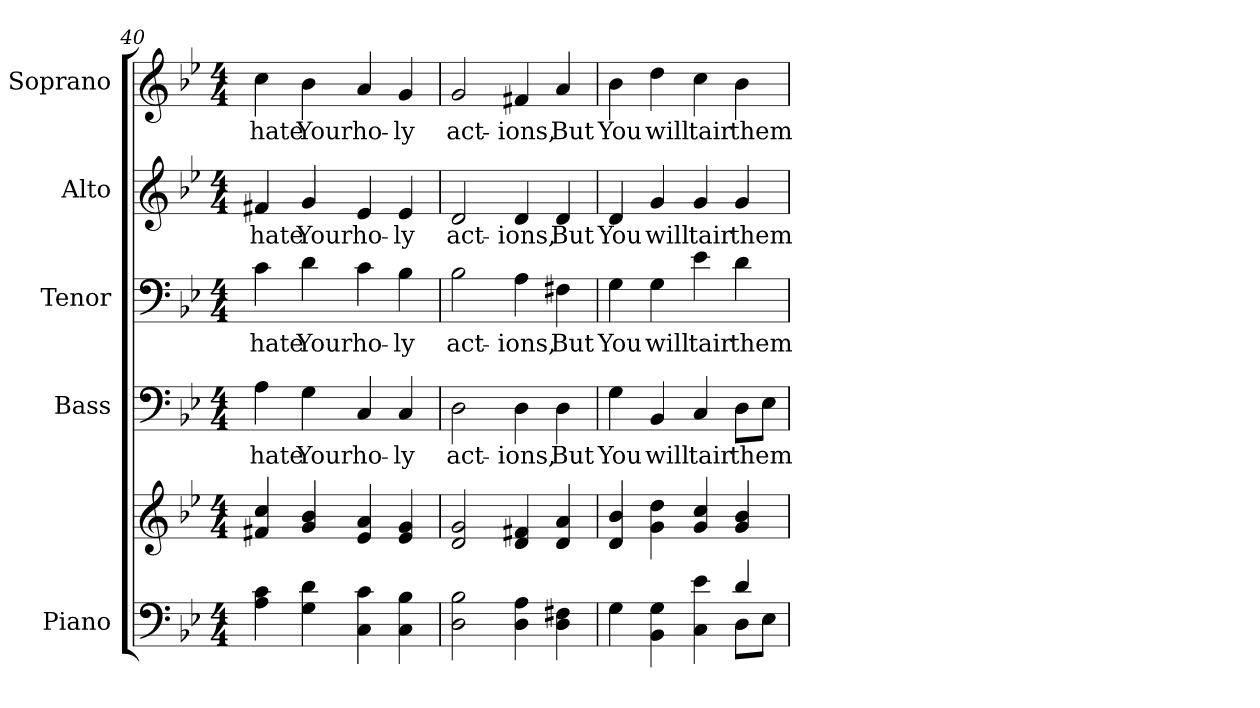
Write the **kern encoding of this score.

**kern	**kern	**kern	**text	**kern	**text	**kern	**text	**kern	**text
*part5	*part5	*part4	*part4	*part3	*part3	*part2	*part2	*part1	*part1
*staff6	*staff5	*staff4	*staff4	*staff3	*staff3	*staff2	*staff2	*staff1	*staff1
*I"Piano	*	*I"Bass	*	*I"Tenor	*	*I"Alto	*	*I"Soprano	*
*I'Pno.	*	*I'B.	*	*I'T.	*	*I'A.	*	*I'S.	*
*clefF4	*clefG2	*clefF4	*	*clefF4	*	*clefG2	*	*clefG2	*
*k[b-e-]	*k[b-e-]	*k[b-e-]	*	*k[b-e-]	*	*k[b-e-]	*	*k[b-e-]	*
*B-:	*B-:	*B-:	*	*B-:	*	*B-:	*	*B-:	*
*M4/4	*M4/4	*M4/4	*	*M4/4	*	*M4/4	*	*M4/4	*
=40	=40	=40	=40	=40	=40	=40	=40	=40	=40
!	!	!	!LO:LY:b:color=#000000	!	!	!	!	!	!
!	!	!	!	!	!LO:LY:b:color=#000000	!	!	!	!
!	!	!	!	!	!	!	!LO:LY:b:color=#000000	!	!
!	!	!	!	!	!	!	!	!	!LO:LY:b:color=#000000
4Ai\ 4ci	4f#Xi/ 4cci	4Ai\	hate	4ci\	hate	4f#Xi/	hate	4cci\	hate
!	!	!	!LO:LY:b:color=#000000	!	!	!	!	!	!
!	!	!	!	!	!LO:LY:b:color=#000000	!	!	!	!
!	!	!	!	!	!	!	!LO:LY:b:color=#000000	!	!
!	!	!	!	!	!	!	!	!	!LO:LY:b:color=#000000
4Gi\ 4di	4gi/ 4b-i	4Gi\	Your	4di\	Your	4gi/	Your	4b-i\	Your
!	!	!	!LO:LY:b:color=#000000	!	!	!	!	!	!
!	!	!	!	!	!LO:LY:b:color=#000000	!	!	!	!
!	!	!	!	!	!	!	!LO:LY:b:color=#000000	!	!
!	!	!	!	!	!	!	!	!	!LO:LY:b:color=#000000
4Ci\ 4ci	4e-i/ 4ai	4Ci/	ho-	4ci\	ho-	4e-i/	ho-	4ai/	ho-
!	!	!	!LO:LY:b:color=#000000	!	!	!	!	!	!
!	!	!	!	!	!LO:LY:b:color=#000000	!	!	!	!
!	!	!	!	!	!	!	!LO:LY:b:color=#000000	!	!
!	!	!	!	!	!	!	!	!	!LO:LY:b:color=#000000
4Ci\ 4B-i	4e-i/ 4gi	4Ci/	-ly	4B-i\	-ly	4e-i/	-ly	4gi/	-ly
=41	=41	=41	=41	=41	=41	=41	=41	=41	=41
!	!	!	!LO:LY:b:color=#000000	!	!	!	!	!	!
!	!	!	!	!	!LO:LY:b:color=#000000	!	!	!	!
!	!	!	!	!	!	!	!LO:LY:b:color=#000000	!	!
!	!	!	!	!	!	!	!	!	!LO:LY:b:color=#000000
2Di\ 2B-i	2di/ 2gi	2Di\	act-	2B-i\	act-	2di/	act-	2gi/	act-
!	!	!	!LO:LY:b:color=#000000	!	!	!	!	!	!
!	!	!	!	!	!LO:LY:b:color=#000000	!	!	!	!
!	!	!	!	!	!	!	!LO:LY:b:color=#000000	!	!
!	!	!	!	!	!	!	!	!	!LO:LY:b:color=#000000
4Di\ 4Ai	4di/ 4f#Xi	4Di\	-ions,	4Ai\	-ions,	4di/	-ions,	4f#Xi/	-ions,
!	!	!	!LO:LY:b:color=#000000	!	!	!	!	!	!
!	!	!	!	!	!LO:LY:b:color=#000000	!	!	!	!
!	!	!	!	!	!	!	!LO:LY:b:color=#000000	!	!
!	!	!	!	!	!	!	!	!	!LO:LY:b:color=#000000
4Di\ 4F#Xi	4di/ 4ai	4Di\	But	4F#Xi\	But	4di/	But	4ai/	But
!!LO:PB:g=z
=42	=42	=42	=42	=42	=42	=42	=42	=42	=42
*^	*	*	*	*	*	*	*	*	*
!	!	!	!	!LO:LY:b:color=#000000	!	!	!	!	!	!
!	!	!	!	!	!	!LO:LY:b:color=#000000	!	!	!	!
!	!	!	!	!	!	!	!	!LO:LY:b:color=#000000	!	!
!	!	!	!	!	!	!	!	!	!	!LO:LY:b:color=#000000
4Gi\	2ryy	4di/ 4b-i	4Gi\	You	4Gi\	You	4di/	You	4b-i\	You
!	!	!	!	!LO:LY:b:color=#000000	!	!	!	!	!	!
!	!	!	!	!	!	!LO:LY:b:color=#000000	!	!	!	!
!	!	!	!	!	!	!	!	!LO:LY:b:color=#000000	!	!
!	!	!	!	!	!	!	!	!	!	!LO:LY:b:color=#000000
4BB-i\ 4Gi	.	4gi\ 4ddi	4BB-i/	will	4Gi\	will	4gi/	will	4ddi\	will
!	!	!	!	!LO:LY:b:color=#000000	!	!	!	!	!	!
!	!	!	!	!	!	!LO:LY:b:color=#000000	!	!	!	!
!	!	!	!	!	!	!	!	!LO:LY:b:color=#000000	!	!
!	!	!	!	!	!	!	!	!	!	!LO:LY:b:color=#000000
4Ci\ 4e-i	4ryy	4gi/ 4cci	4Ci/	tair	4e-i\	tair	4gi/	tair	4cci\	tair
!	!	!	!	!LO:LY:b:color=#000000	!	!	!	!	!	!
!	!	!	!	!	!	!LO:LY:b:color=#000000	!	!	!	!
!	!	!	!	!	!	!	!	!LO:LY:b:color=#000000	!	!
!	!	!	!	!	!	!	!	!	!	!LO:LY:b:color=#000000
4di/	8Di\L	4gi/ 4b-i	8Di\L	them	4di\	them	4gi/	them	4b-i\	them
.	8E-i\J	.	8E-i\J	.	.	.	.	.	.	.
*v	*v	*	*	*	*	*	*	*	*	*
=	=	=	=	=	=	=	=	=	=
*-	*-	*-	*-	*-	*-	*-	*-	*-	*-
